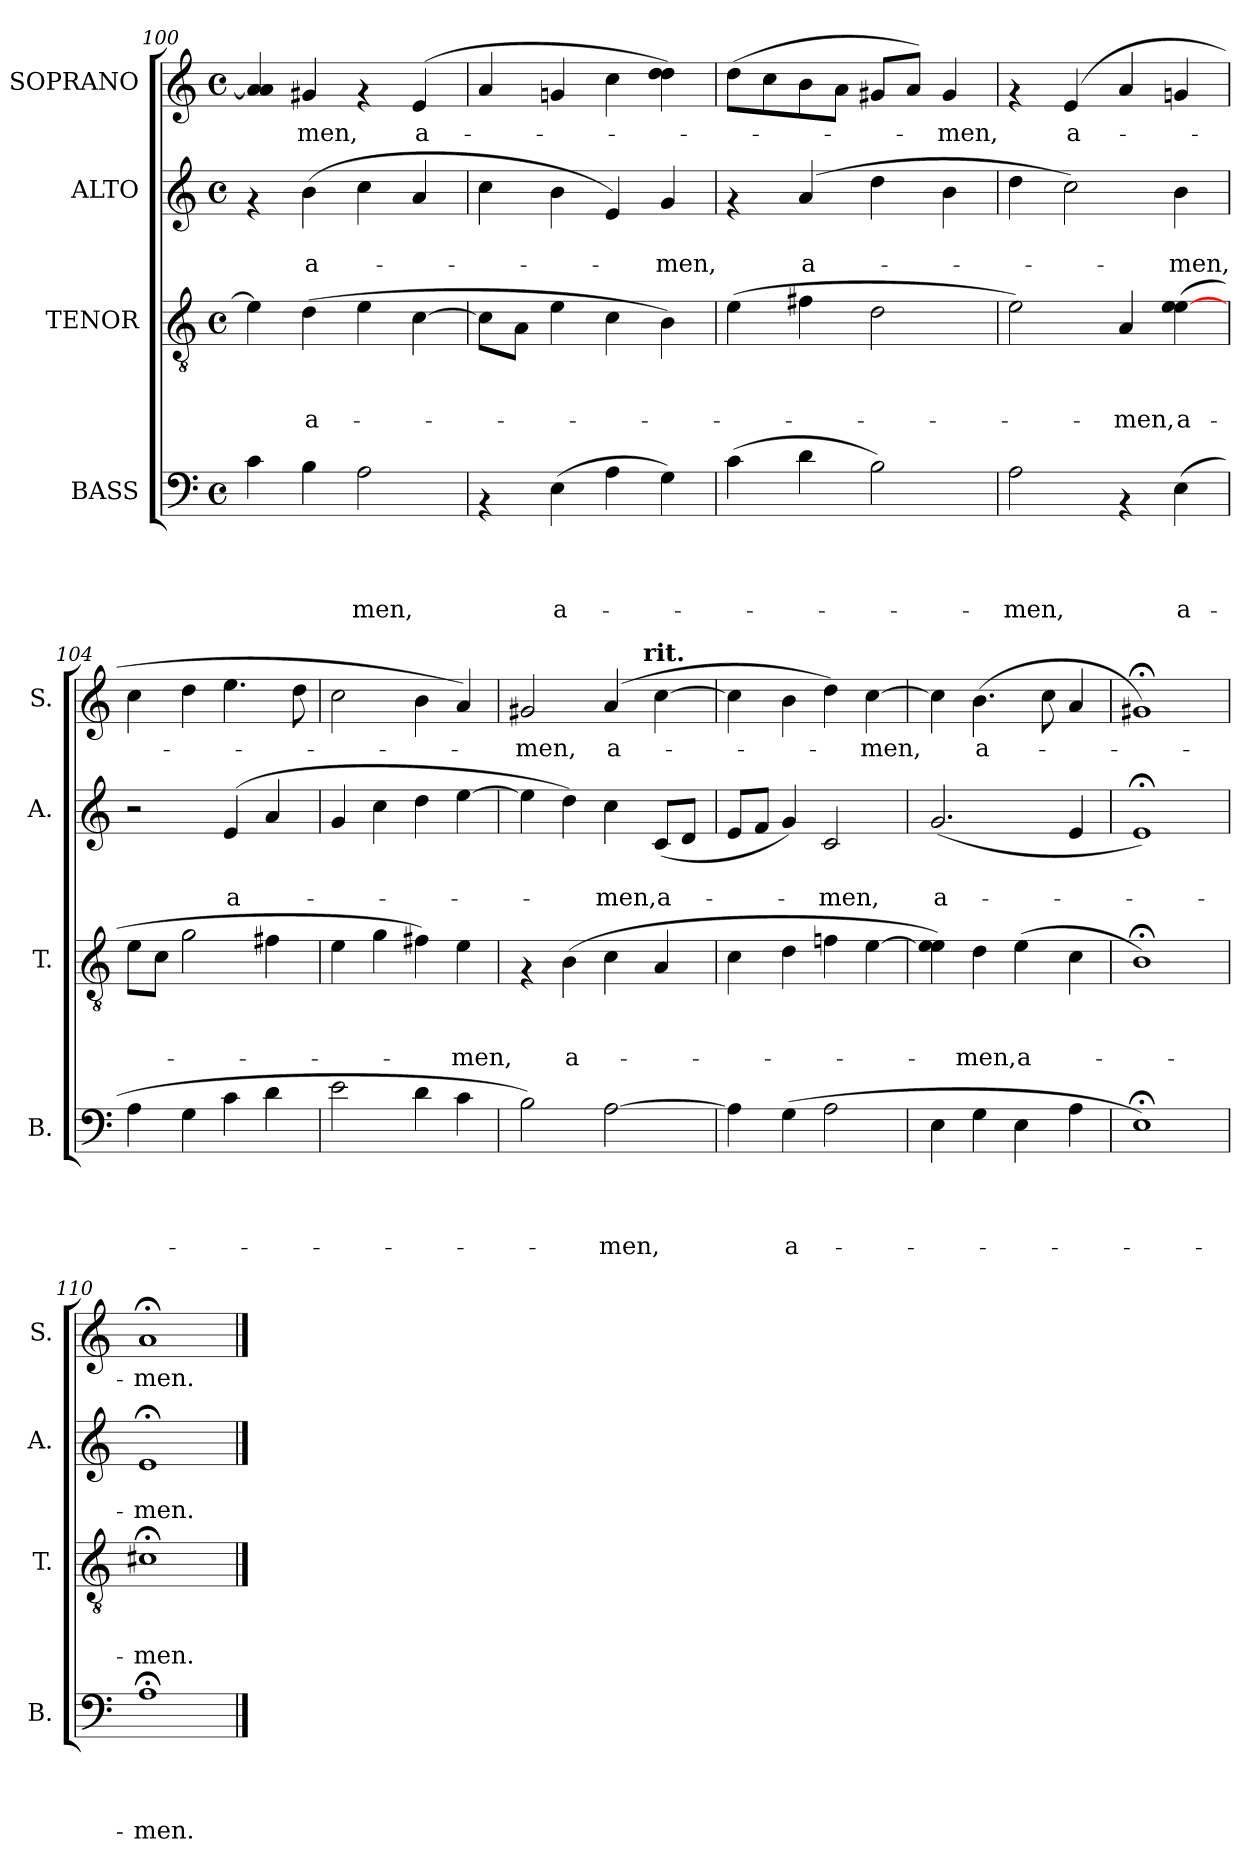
**kern	**text	**text	**text	**text	**kern	**text	**text	**text	**kern	**text	**text	**kern	**text
*part4	*part4	*part4	*part4	*part4	*part3	*part3	*part3	*part3	*part2	*part2	*part2	*part1	*part1
*staff4	*staff4	*staff4	*staff4	*staff4	*staff3	*staff3	*staff3	*staff3	*staff2	*staff2	*staff2	*staff1	*staff1
*I"BASS	*	*	*	*	*I"TENOR	*	*	*	*I"ALTO	*	*	*I"SOPRANO	*
*I'B.	*	*	*	*	*I'T.	*	*	*	*I'A.	*	*	*I'S.	*
*clefF4	*	*	*	*	*clefGv2	*	*	*	*clefG2	*	*	*clefG2	*
*k[]	*	*	*	*	*k[]	*	*	*	*k[]	*	*	*k[]	*
*C:	*	*	*	*	*C:	*	*	*	*C:	*	*	*C:	*
*M4/4	*	*	*	*	*M4/4	*	*	*	*M4/4	*	*	*M4/4	*
*met(c)	*	*	*	*	*met(c)	*	*	*	*met(c)	*	*	*met(c)	*
=100	=100	=100	=100	=100	=100	=100	=100	=100	=100	=100	=100	=100	=100
4c\	.	.	.	.	4e\]	.	.	.	4rf	.	.	4a/] 4a/	.
!	!	!	!	!	!	!	!	!LO:LY:b	!	!	!LO:LY:b	!	!LO:LY:b
4B\	.	.	.	.	(>4d\	.	.	a-	(>4b\	.	a-	4g#X/	-men,
!	!	!	!	!LO:LY:b	!	!	!	!	!	!	!	!	!
2A\	.	.	.	-men,	4e\	.	.	.	4cc\	.	.	4rf	.
!	!	!	!	!	!	!	!	!	!	!	!	!	!LO:LY:b
.	.	.	.	.	[>4c\	.	.	.	4a/	.	.	(>4e/	a-
=101	=101	=101	=101	=101	=101	=101	=101	=101	=101	=101	=101	=101	=101
4rAA	.	.	.	.	8c\L]	.	.	.	4cc\	.	.	4a/	.
.	.	.	.	.	8A\J	.	.	.	.	.	.	.	.
!	!	!	!	!LO:LY:b	!	!	!	!	!	!	!	!	!
(>4E\	.	.	.	a-	4e\	.	.	.	4b\	.	.	4gn/	.
4A\	.	.	.	.	4c\	.	.	.	4e/)	.	.	4cc\	.
!	!	!	!	!	!	!	!	!	!	!	!LO:LY:b	!	!
4G\)	.	.	.	.	4B\)	.	.	.	4g/	.	-men,	4dd\ 4dd\)	.
!!LO:PB:g=z
=102	=102	=102	=102	=102	=102	=102	=102	=102	=102	=102	=102	=102	=102
(>4c\	.	.	.	.	(>4e\	.	.	.	4rf	.	.	(>8dd\L	.
.	.	.	.	.	.	.	.	.	.	.	.	8cc\	.
!	!	!	!	!	!	!	!	!	!	!	!LO:LY:b	!	!
4d\	.	.	.	.	4f#X\	.	.	.	(>4a/	.	a-	8b\	.
.	.	.	.	.	.	.	.	.	.	.	.	8a\J	.
2B\)	.	.	.	.	2d\	.	.	.	4dd\	.	.	8g#X/L	.
.	.	.	.	.	.	.	.	.	.	.	.	8a/J)	.
!	!	!	!	!	!	!	!	!	!	!	!	!	!LO:LY:b
.	.	.	.	.	.	.	.	.	4b\	.	.	4g#/	-men,
=103	=103	=103	=103	=103	=103	=103	=103	=103	=103	=103	=103	=103	=103
!	!	!	!	!LO:LY:b	!	!	!	!	!	!	!	!	!
2A\	.	.	.	-men,	2e\)	.	.	.	4dd\	.	.	4rf	.
!	!	!	!	!	!	!	!	!	!	!	!	!	!LO:LY:b
.	.	.	.	.	.	.	.	.	2cc\)	.	.	(>4e/	a-
!	!	!	!	!	!	!	!	!LO:LY:b	!	!	!	!	!
4rAA	.	.	.	.	4A/	.	.	-men,	.	.	.	4a/	.
!	!	!	!	!LO:LY:b	!	!	!	!LO:LY:b	!	!	!LO:LY:b	!	!
(>4E\	.	.	.	a-	(>4e\ [>4e\	.	.	a-	4b\	.	-men,	4gn/	.
=104	=104	=104	=104	=104	=104	=104	=104	=104	=104	=104	=104	=104	=104
4A\	.	.	.	.	8e\L	.	.	.	2r	.	.	4cc\	.
.	.	.	.	.	8c\J	.	.	.	.	.	.	.	.
4G\	.	.	.	.	2g\	.	.	.	.	.	.	4dd\	.
!	!	!	!	!	!	!	!	!	!	!	!LO:LY:b	!	!
4c\	.	.	.	.	.	.	.	.	(>4e/	.	a-	4.ee\	.
4d\	.	.	.	.	4f#X\	.	.	.	4a/	.	.	.	.
.	.	.	.	.	.	.	.	.	.	.	.	8dd\	.
=105	=105	=105	=105	=105	=105	=105	=105	=105	=105	=105	=105	=105	=105
2e\	.	.	.	.	4e\	.	.	.	4g/	.	.	2cc\	.
.	.	.	.	.	4g\	.	.	.	4cc\	.	.	.	.
4d\	.	.	.	.	4f#X\)	.	.	.	4dd\	.	.	4b\	.
!	!	!	!	!	!	!	!	!LO:LY:b	!	!	!	!	!
4c\	.	.	.	.	4e\	.	.	-men,	[<4ee\	.	.	4a/)	.
!!LO:LB:g=z
=106	=106	=106	=106	=106	=106	=106	=106	=106	=106	=106	=106	=106	=106
!	!	!	!	!	!	!	!	!	!	!	!	!	!LO:LY:b
*	*	*	*	*	*	*	*	*	*	*	*	*^	*
2B\)	.	.	.	.	4rF	.	.	.	4ee\]	.	.	2g#X/	2ryy	-men,
!	!	!	!	!	!	!	!	!LO:LY:b	!	!	!	!	!	!
.	.	.	.	.	(>4B\	.	.	a-	4dd\)	.	.	.	.	.
!	!	!	!	!LO:LY:b	!	!	!	!	!	!	!LO:LY:b	!	!	!LO:LY:b
[>2A\	.	.	.	-men,	4c\	.	.	.	4cc\	.	-men,	(>4a/	8..ryy	a-
!	!	!	!	!	!	!	!	!	!	!	!	!	!LO:TX:a:B:t=rit.	!
.	.	.	.	.	.	.	.	.	.	.	.	.	4ryy	.
!	!	!	!	!	!	!	!	!	!	!	!LO:LY:b	!	!	!
.	.	.	.	.	4A/	.	.	.	(<8c/L	.	a-	[>4cc\	.	.
.	.	.	.	.	.	.	.	.	8d/J	.	.	.	.	.
.	.	.	.	.	.	.	.	.	.	.	.	.	32ryy	.
*	*	*	*	*	*	*	*	*	*	*	*	*v	*v	*
=107	=107	=107	=107	=107	=107	=107	=107	=107	=107	=107	=107	=107	=107
4A\]	.	.	.	.	4c\	.	.	.	8e/L	.	.	4cc\]	.
.	.	.	.	.	.	.	.	.	8f/J	.	.	.	.
!	!	!	!	!LO:LY:b	!	!	!	!	!	!	!	!	!
(>4G\	.	.	.	a-	4d\	.	.	.	4g/)	.	.	4b\	.
!	!	!	!	!	!	!	!	!	!	!	!LO:LY:b	!	!
2A\	.	.	.	.	4fn\	.	.	.	2c/	.	-men,	4dd\)	.
!	!	!	!	!	!	!	!	!	!	!	!	!	!LO:LY:b
.	.	.	.	.	[>4e\	.	.	.	.	.	.	[>4cc\	-men,
=108	=108	=108	=108	=108	=108	=108	=108	=108	=108	=108	=108	=108	=108
!	!	!	!	!	!	!	!	!	!	!	!LO:LY:b	!	!
4E\	.	.	.	.	4e\] 4e\)	.	.	.	(<2.g/	.	a-	4cc\]	.
!	!	!	!	!	!	!	!	!LO:LY:b	!	!	!	!	!LO:LY:b
4G\	.	.	.	.	4d\	.	.	-men,	.	.	.	(>4.b\	a-
!	!	!	!	!	!	!	!	!LO:LY:b	!	!	!	!	!
4E\	.	.	.	.	(>4e\	.	.	a-	.	.	.	.	.
.	.	.	.	.	.	.	.	.	.	.	.	8cc\	.
4A\	.	.	.	.	4c\	.	.	.	4e/	.	.	4a/	.
=109	=109	=109	=109	=109	=109	=109	=109	=109	=109	=109	=109	=109	=109
1E;)	.	.	.	.	1B;)	.	.	.	1e;)	.	.	1g#X;<)	.
=110	=110	=110	=110	=110	=110	=110	=110	=110	=110	=110	=110	=110	=110
!	!	!	!	!LO:LY:b	!	!	!	!LO:LY:b	!	!	!LO:LY:b	!	!LO:LY:b
1A;	.	.	.	-men.	1c#X;	.	.	-men.	1e;	.	-men.	1a;<	-men.
==	==	==	==	==	==	==	==	==	==	==	==	==	==
*-	*-	*-	*-	*-	*-	*-	*-	*-	*-	*-	*-	*-	*-
